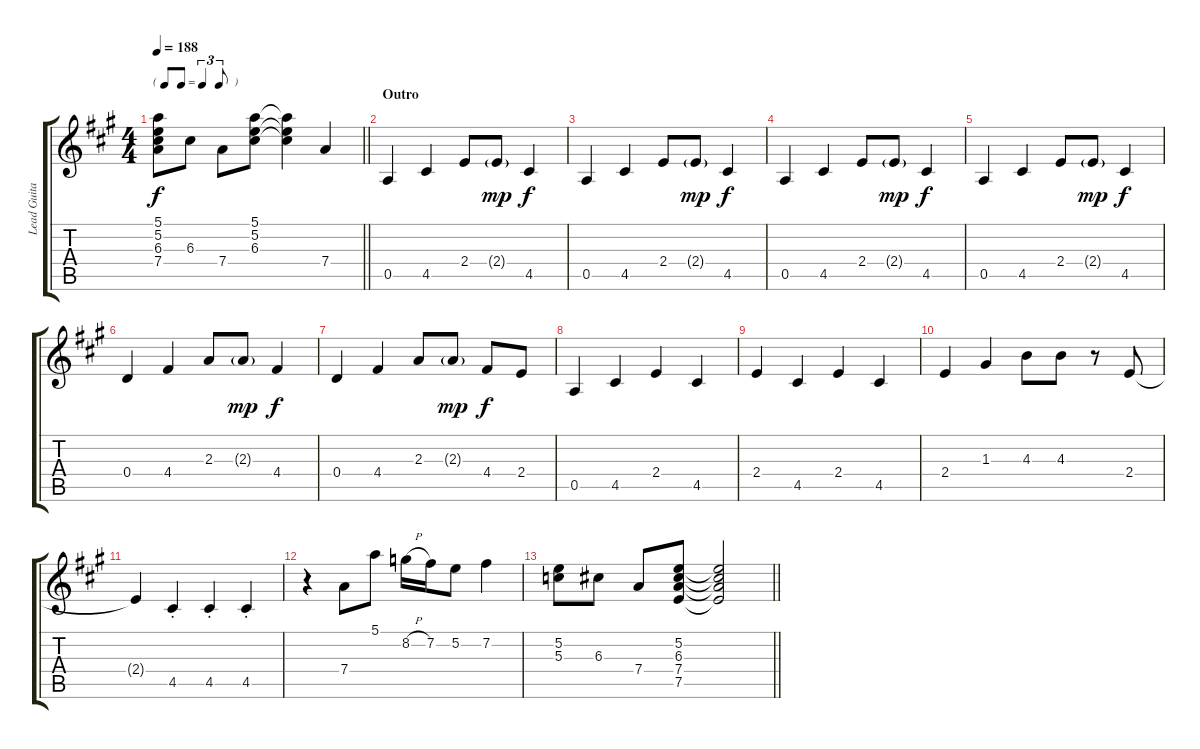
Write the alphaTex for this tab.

\track ("Lead Guitar" "Lead Guita") {instrument electricguitarjazz}
\staff {score tabs}
\tuning (E4 B3 G3 D3 A2 E2) {hide}
\ts (4 4)
\tf triplet8th
\tempo 188
\clef g2
\barLineRight lightlight
\ks a
(5.1 5.2 6.3 7.4).8{dy f} 6.3.8 7.4.8 (5.1 5.2 6.3).8 (5.1{t} 5.2{t} 6.3{t}).4 7.4.4 |
\section ("" "Outro")
0.5.4 4.5.4 2.4.8 2.4{g}.8{dy mp} 4.5.4{dy f} |
0.5.4 4.5.4 2.4.8 2.4{g}.8{dy mp} 4.5.4{dy f} |
0.5.4 4.5.4 2.4.8 2.4{g}.8{dy mp} 4.5.4{dy f} |
0.5.4 4.5.4 2.4.8 2.4{g}.8{dy mp} 4.5.4{dy f} |
0.4.4 4.4.4 2.3.8 2.3{g}.8{dy mp} 4.4.4{dy f} |
0.4.4 4.4.4 2.3.8 2.3{g}.8{dy mp} 4.4.8{dy f} 2.4.8 |
0.5.4 4.5.4 2.4.4 4.5.4 |
2.4.4 4.5.4 2.4.4 4.5.4 |
2.4.4 1.3.4 4.3.8 4.3.8 r.8 2.4.8 |
2.4{t}.4 4.5{st}.4 4.5{st}.4 4.5{st}.4 |
r.4 7.4.8 5.1.8 8.2{h}.16 7.2.16 5.2.8 7.2.4 |
\barLineRight lightlight
(5.2 5.3).8 6.3.8 7.4.8 (5.2 6.3 7.4 7.5).8 (5.2{t} 6.3{t} 7.4{t} 7.5{t}).2
